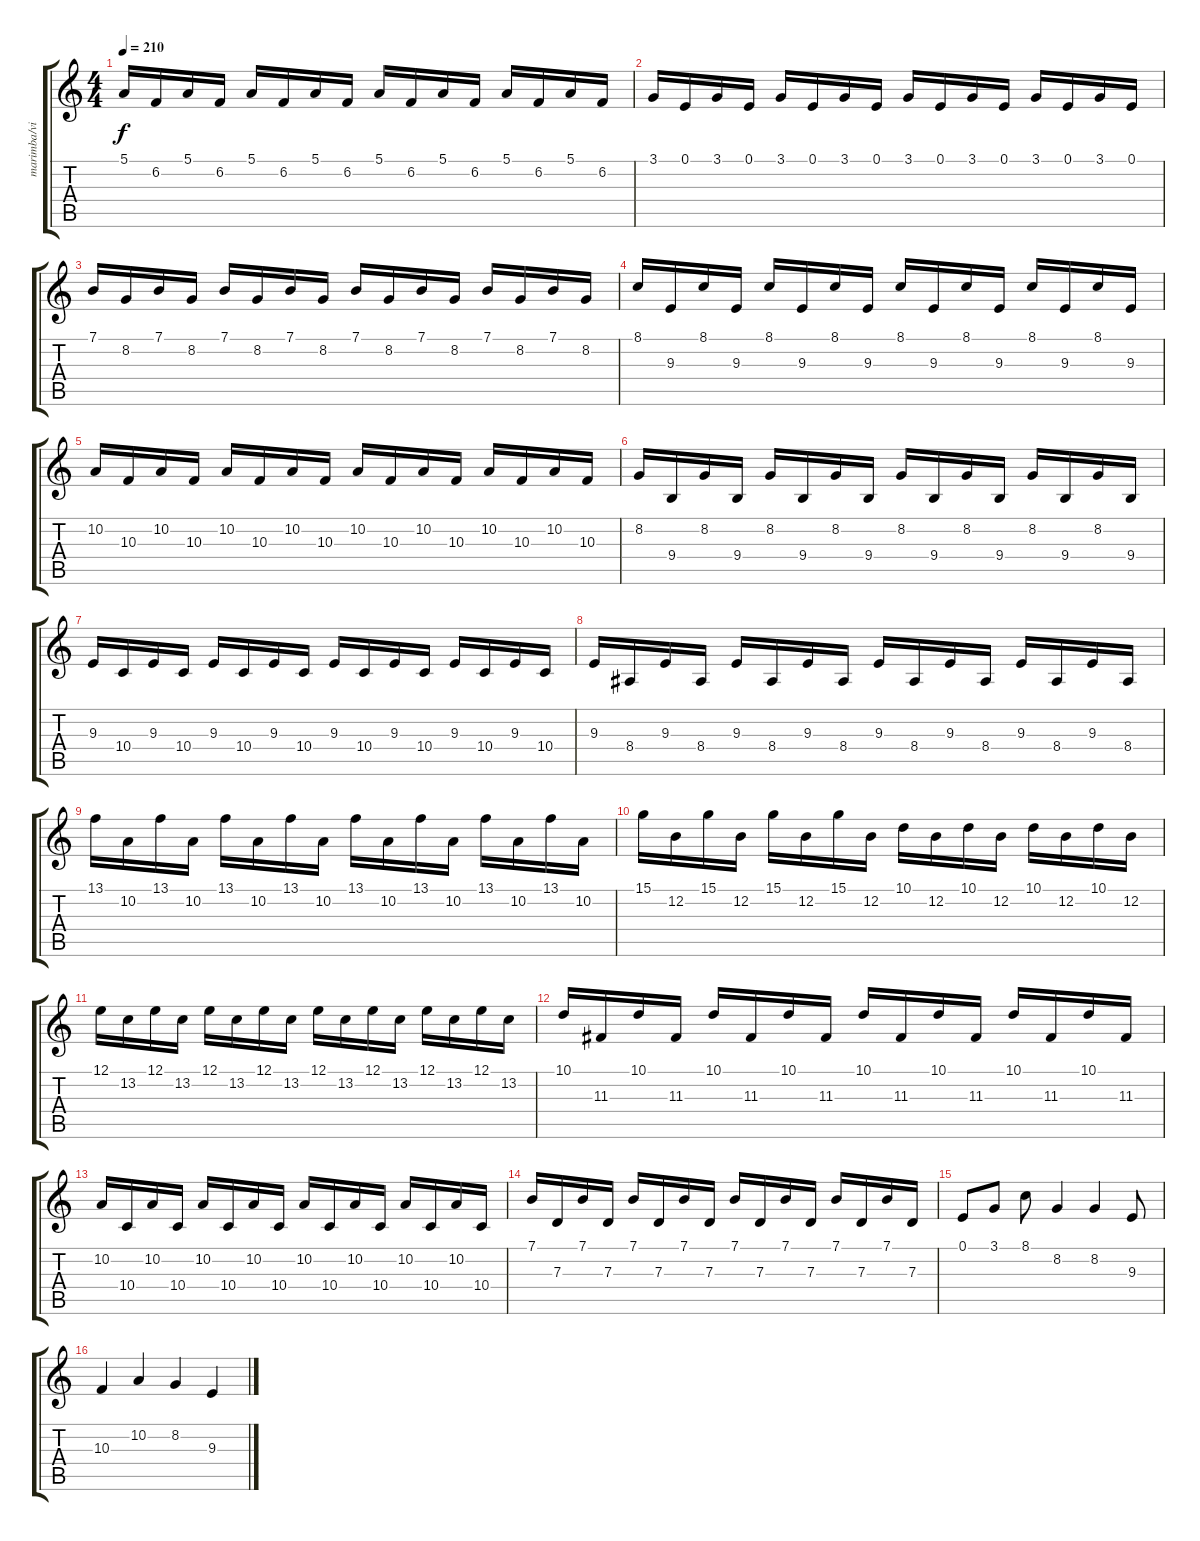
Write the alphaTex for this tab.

\track ("marimba/vibe        " "marimba/vi") {instrument marimba}
\staff {score tabs}
\tuning (E4 B3 G3 D3 A2 E2) {hide}
\ts (4 4)
\tempo 210
\clef g2
\ks c
5.1.16{dy f} 6.2.16 5.1.16 6.2.16 5.1.16 6.2.16 5.1.16 6.2.16 5.1.16 6.2.16 5.1.16 6.2.16 5.1.16 6.2.16 5.1.16 6.2.16 |
3.1.16 0.1.16 3.1.16 0.1.16 3.1.16 0.1.16 3.1.16 0.1.16 3.1.16 0.1.16 3.1.16 0.1.16 3.1.16 0.1.16 3.1.16 0.1.16 |
7.1.16 8.2.16 7.1.16 8.2.16 7.1.16 8.2.16 7.1.16 8.2.16 7.1.16 8.2.16 7.1.16 8.2.16 7.1.16 8.2.16 7.1.16 8.2.16 |
8.1.16 9.3.16 8.1.16 9.3.16 8.1.16 9.3.16 8.1.16 9.3.16 8.1.16 9.3.16 8.1.16 9.3.16 8.1.16 9.3.16 8.1.16 9.3.16 |
10.2.16 10.3.16 10.2.16 10.3.16 10.2.16 10.3.16 10.2.16 10.3.16 10.2.16 10.3.16 10.2.16 10.3.16 10.2.16 10.3.16 10.2.16 10.3.16 |
8.2.16 9.4.16 8.2.16 9.4.16 8.2.16 9.4.16 8.2.16 9.4.16 8.2.16 9.4.16 8.2.16 9.4.16 8.2.16 9.4.16 8.2.16 9.4.16 |
9.3.16 10.4.16 9.3.16 10.4.16 9.3.16 10.4.16 9.3.16 10.4.16 9.3.16 10.4.16 9.3.16 10.4.16 9.3.16 10.4.16 9.3.16 10.4.16 |
9.3.16 8.4.16 9.3.16 8.4.16 9.3.16 8.4.16 9.3.16 8.4.16 9.3.16 8.4.16 9.3.16 8.4.16 9.3.16 8.4.16 9.3.16 8.4.16 |
13.1.16 10.2.16 13.1.16 10.2.16 13.1.16 10.2.16 13.1.16 10.2.16 13.1.16 10.2.16 13.1.16 10.2.16 13.1.16 10.2.16 13.1.16 10.2.16 |
15.1.16 12.2.16 15.1.16 12.2.16 15.1.16 12.2.16 15.1.16 12.2.16 10.1.16 12.2.16 10.1.16 12.2.16 10.1.16 12.2.16 10.1.16 12.2.16 |
12.1.16 13.2.16 12.1.16 13.2.16 12.1.16 13.2.16 12.1.16 13.2.16 12.1.16 13.2.16 12.1.16 13.2.16 12.1.16 13.2.16 12.1.16 13.2.16 |
10.1.16 11.3.16 10.1.16 11.3.16 10.1.16 11.3.16 10.1.16 11.3.16 10.1.16 11.3.16 10.1.16 11.3.16 10.1.16 11.3.16 10.1.16 11.3.16 |
10.2.16 10.4.16 10.2.16 10.4.16 10.2.16 10.4.16 10.2.16 10.4.16 10.2.16 10.4.16 10.2.16 10.4.16 10.2.16 10.4.16 10.2.16 10.4.16 |
7.1.16 7.3.16 7.1.16 7.3.16 7.1.16 7.3.16 7.1.16 7.3.16 7.1.16 7.3.16 7.1.16 7.3.16 7.1.16 7.3.16 7.1.16 7.3.16 |
0.1.8 3.1.8 8.1.8 8.2.4 8.2.4 9.3.8 |
10.3.4 10.2.4 8.2.4 9.3.4
